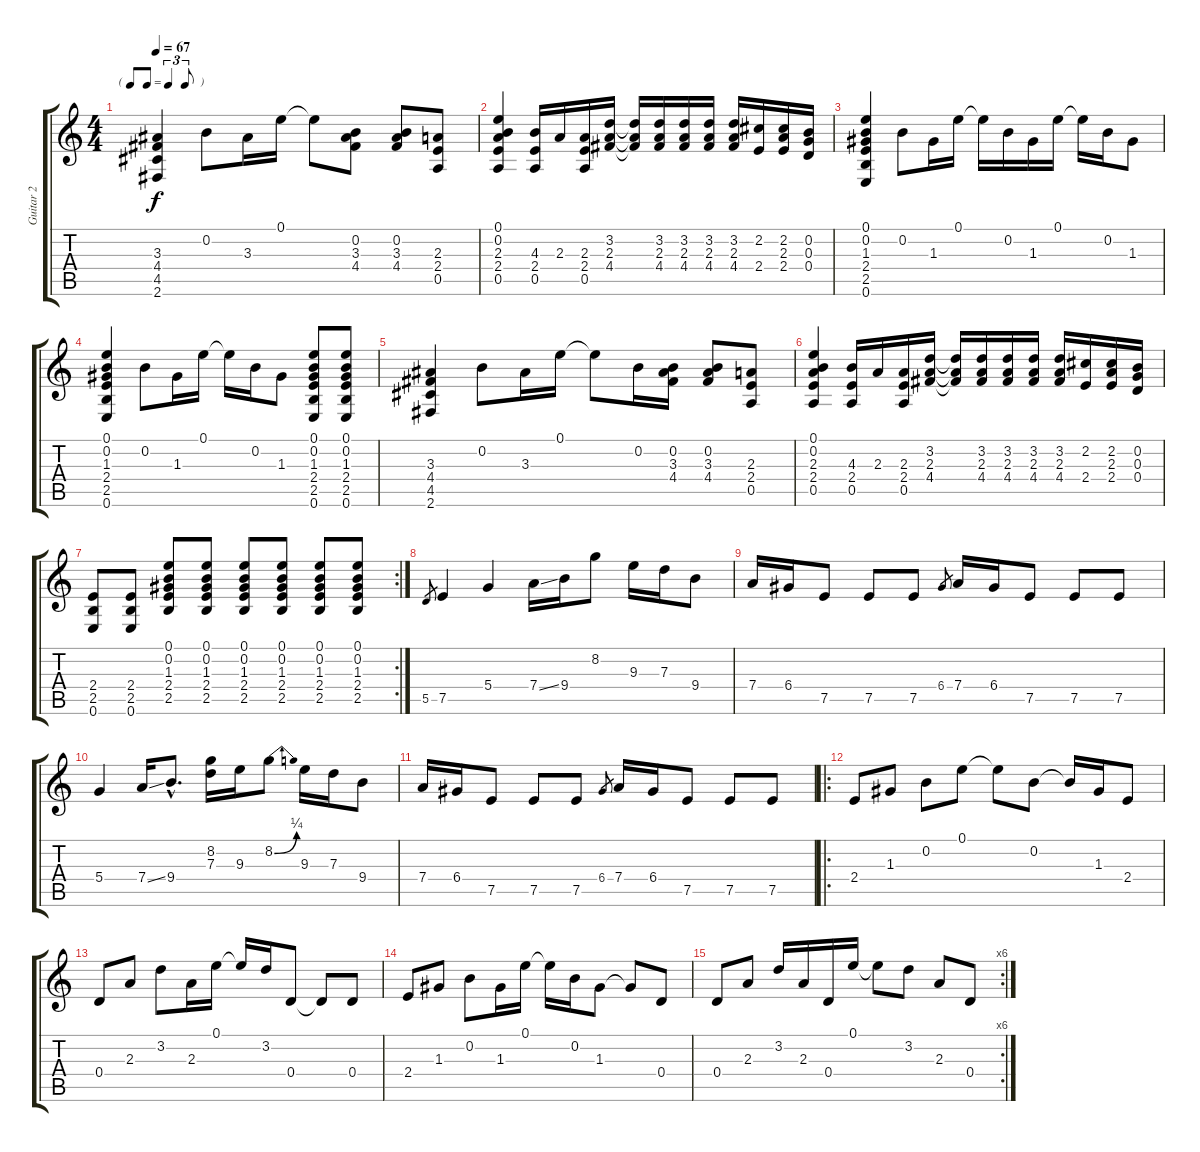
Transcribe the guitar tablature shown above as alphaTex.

\track ("Guitar 2" "Guitar 2") {instrument overdrivenguitar}
\staff {score tabs}
\tuning (E4 B3 G3 D3 A2 E2) {hide}
\ts (4 4)
\tf triplet8th
\tempo 67
\clef g2
\ks c
(3.3 4.4 4.5 2.6).4{dy f} 0.2.8 3.3.16 0.1.16 0.1{t}.8 (0.2 3.3 4.4).8 (0.2 3.3 4.4).8 (2.3 2.4 0.5).8 |
(0.1 0.2 2.3 2.4 0.5).4 (4.3 2.4 0.5).16 2.3.16 (2.3 2.4 0.5).16 (3.2 2.3 4.4).16 (3.2{t} 2.3{t} 4.4{t}).16 (3.2 2.3 4.4).16 (3.2 2.3 4.4).16 (3.2 2.3 4.4).16 (3.2 2.3 4.4).16 (2.2 2.4).16 (2.2 2.3 2.4).16 (0.2 0.3 0.4).16 |
(0.1 0.2 1.3 2.4 2.5 0.6).4 0.2.8 1.3.16 0.1.16 0.1{t}.16 0.2.16 1.3.16 0.1.16 0.1{t}.16 0.2.16 1.3.8 |
(0.1 0.2 1.3 2.4 2.5 0.6).4 0.2.8 1.3.16 0.1.16 0.1{t}.16 0.2.16 1.3.8 (0.1 0.2 1.3 2.4 2.5 0.6).8 (0.1 0.2 1.3 2.4 2.5 0.6).8 |
(3.3 4.4 4.5 2.6).4 0.2.8 3.3.16 0.1.16 0.1{t}.8 0.2.16 (0.2 3.3 4.4).16 (0.2 3.3 4.4).8 (2.3 2.4 0.5).8 |
(0.1 0.2 2.3 2.4 0.5).4 (4.3 2.4 0.5).16 2.3.16 (2.3 2.4 0.5).16 (3.2 2.3 4.4).16 (3.2{t} 2.3{t} 4.4{t}).16 (3.2 2.3 4.4).16 (3.2 2.3 4.4).16 (3.2 2.3 4.4).16 (3.2 2.3 4.4).16 (2.2 2.4).16 (2.2 2.3 2.4).16 (0.2 0.3 0.4).16 |
\rc 2
(2.4 2.5 0.6).8 (2.4 2.5 0.6).8 (0.1 0.2 1.3 2.4 2.5).8 (0.1 0.2 1.3 2.4 2.5).8 (0.1 0.2 1.3 2.4 2.5).8 (0.1 0.2 1.3 2.4 2.5).8 (0.1 0.2 1.3 2.4 2.5).8 (0.1 0.2 1.3 2.4 2.5).8 |
5.5.8{gr} 7.5.4 5.4.4 7.4{ss}.16 9.4.16 8.2.8 9.3.16 7.3.16 9.4.8 |
7.4.16 6.4.16 7.5.8 7.5.8 7.5.8 6.4.8{gr} 7.4.16 6.4.16 7.5.8 7.5.8 7.5.8 |
5.4.4 7.4{ss}.16 9.4{hac}.8{d} (8.2 7.3).16 9.3.16 8.2{be (bend 0 0 60 1)}.8 9.3.16 7.3.16 9.4.8 |
7.4.16 6.4.16 7.5.8 7.5.8 7.5.8 6.4.8{gr} 7.4.16 6.4.16 7.5.8 7.5.8 7.5.8 |
\ro
2.4.8 1.3.8 0.2.8 0.1.8 0.1{t}.8 0.2.8 0.2{t}.16 1.3.16 2.4.8 |
0.4.8 2.3.8 3.2.8 2.3.16 0.1.16 0.1{t}.16 3.2.16 0.4.8 0.4{t}.8 0.4.8 |
2.4.8 1.3.8 0.2.8 1.3.16 0.1.16 0.1{t}.16 0.2.16 1.3.8 1.3{t}.8 0.4.8 |
\rc 6
0.4.8 2.3.8 3.2.16 2.3.16 0.4.16 0.1.16 0.1{t}.8 3.2.8 2.3.8 0.4.8
